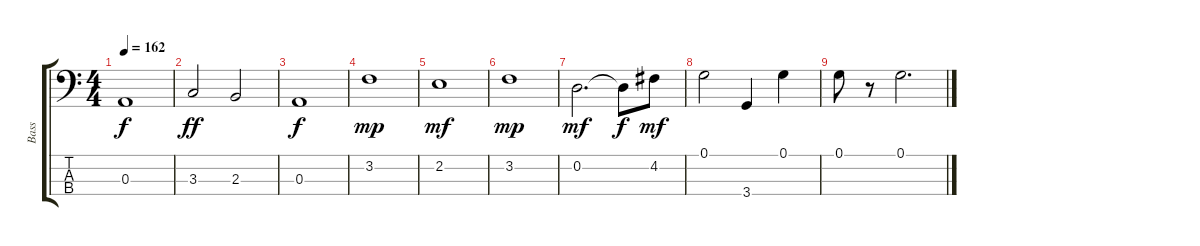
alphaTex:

\track ("Bass" "Bass") {instrument electricbassfinger}
\staff {score tabs}
\tuning (G2 D2 A1 E1) {hide}
\ts (4 4)
\tempo 162
\clef f4
\ks c
0.3.1{dy f} |
3.3.2{dy ff} 2.3.2 |
0.3.1{dy f} |
3.2.1{dy mp} |
2.2.1{dy mf} |
3.2.1{dy mp} |
0.2.2{d dy mf} 0.2{t}.8{dy f} 4.2.8{dy mf} |
0.1.2 3.4.4 0.1.4 |
0.1.8 r.8 0.1.2{d}
